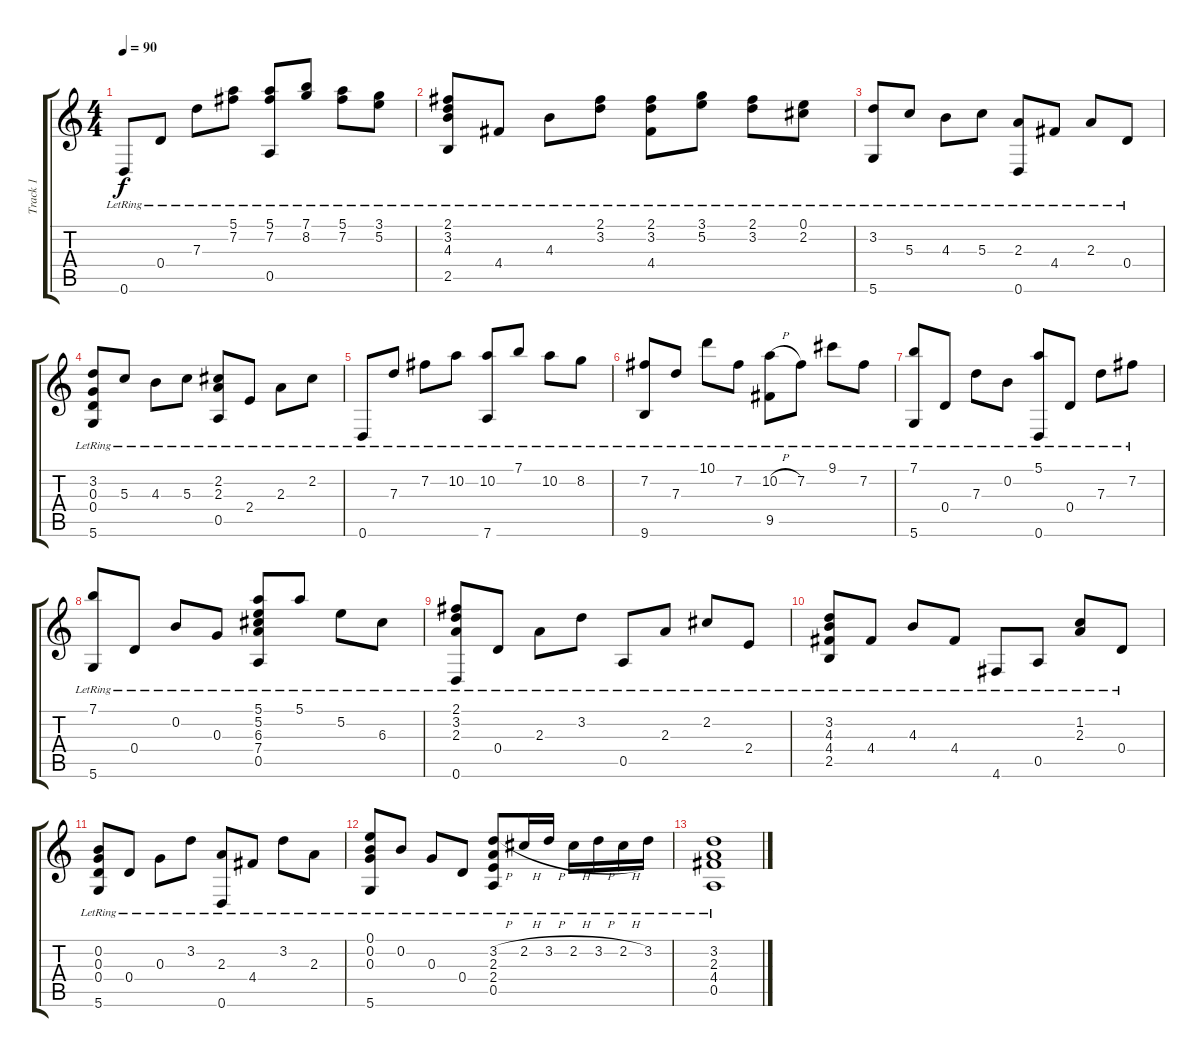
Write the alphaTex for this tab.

\track ("Track 1" "Track 1") {instrument acousticguitarsteel}
\staff {score tabs}
\tuning (E4 B3 G3 D3 A2 D2) {hide}
\ts (4 4)
\tempo 90
\clef g2
\ks c
0.6{lr}.8{dy f} 0.4{lr}.8 7.3{lr}.8 (5.1{lr} 7.2{lr}).8 (5.1{lr} 7.2{lr} 0.5{lr}).8 (7.1{lr} 8.2{lr}).8 (5.1{lr} 7.2{lr}).8 (3.1{lr} 5.2{lr}).8 |
(2.1{lr} 3.2{lr} 4.3{lr} 2.5{lr}).8 4.4{lr}.8 4.3{lr}.8 (2.1{lr} 3.2{lr}).8 (2.1{lr} 3.2{lr} 4.4{lr}).8 (3.1{lr} 5.2{lr}).8 (2.1{lr} 3.2{lr}).8 (0.1{lr} 2.2{lr}).8 |
(3.2{lr} 5.6{lr}).8 5.3{lr}.8 4.3{lr}.8 5.3{lr}.8 (2.3{lr} 0.6{lr}).8 4.4{lr}.8 2.3{lr}.8 0.4{lr}.8 |
(3.2{lr} 0.3{lr} 0.4{lr} 5.6{lr}).8 5.3{lr}.8 4.3{lr}.8 5.3{lr}.8 (2.2{lr} 2.3{lr} 0.5{lr}).8 2.4{lr}.8 2.3{lr}.8 2.2{lr}.8 |
0.6{lr}.8 7.3{lr}.8 7.2{lr}.8 10.2{lr}.8 (10.2{lr} 7.6{lr}).8 7.1{lr}.8 10.2{lr}.8 8.2{lr}.8 |
(7.2{lr} 9.6{lr}).8 7.3{lr}.8 10.1{lr}.8 7.2{lr}.8 (10.2{h lr} 9.5{lr}).8 7.2{lr}.8 9.1{lr}.8 7.2{lr}.8 |
(7.1{lr} 5.6{lr}).8 0.4{lr}.8 7.3{lr}.8 0.2{lr}.8 (5.1{lr} 0.6{lr}).8 0.4{lr}.8 7.3{lr}.8 7.2{lr}.8 |
(7.1{lr} 5.6{lr}).8 0.4{lr}.8 0.2{lr}.8 0.3{lr}.8 (5.1{lr} 5.2{lr} 6.3{lr} 7.4{lr} 0.5{lr}).8 5.1{lr}.8 5.2{lr}.8 6.3{lr}.8 |
(2.1{lr} 3.2{lr} 2.3{lr} 0.6{lr}).8 0.4{lr}.8 2.3{lr}.8 3.2{lr}.8 0.5{lr}.8 2.3{lr}.8 2.2{lr}.8 2.4{lr}.8 |
(3.2{lr} 4.3{lr} 4.4{lr} 2.5{lr}).8 4.4{lr}.8 4.3{lr}.8 4.4{lr}.8 4.6{lr}.8 0.5{lr}.8 (1.2{lr} 2.3{lr}).8 0.4{lr}.8 |
(0.2{lr} 0.3{lr} 0.4{lr} 5.6{lr}).8 0.4{lr}.8 0.3{lr}.8 3.2{lr}.8 (2.3{lr} 0.6{lr}).8 4.4{lr}.8 3.2{lr}.8 2.3{lr}.8 |
(0.1{lr} 0.2{lr} 0.3{lr} 5.6{lr}).8 0.2{lr}.8 0.3{lr}.8 0.4{lr}.8 (3.2{h lr} 2.3{lr} 2.4{lr} 0.5{lr}).8 2.2{h lr}.16 3.2{h lr}.16 2.2{h lr}.16 3.2{h lr}.16 2.2{h lr}.16 3.2{lr}.16 |
(3.2{lr} 2.3{lr} 4.4{lr} 0.5{lr}).1
